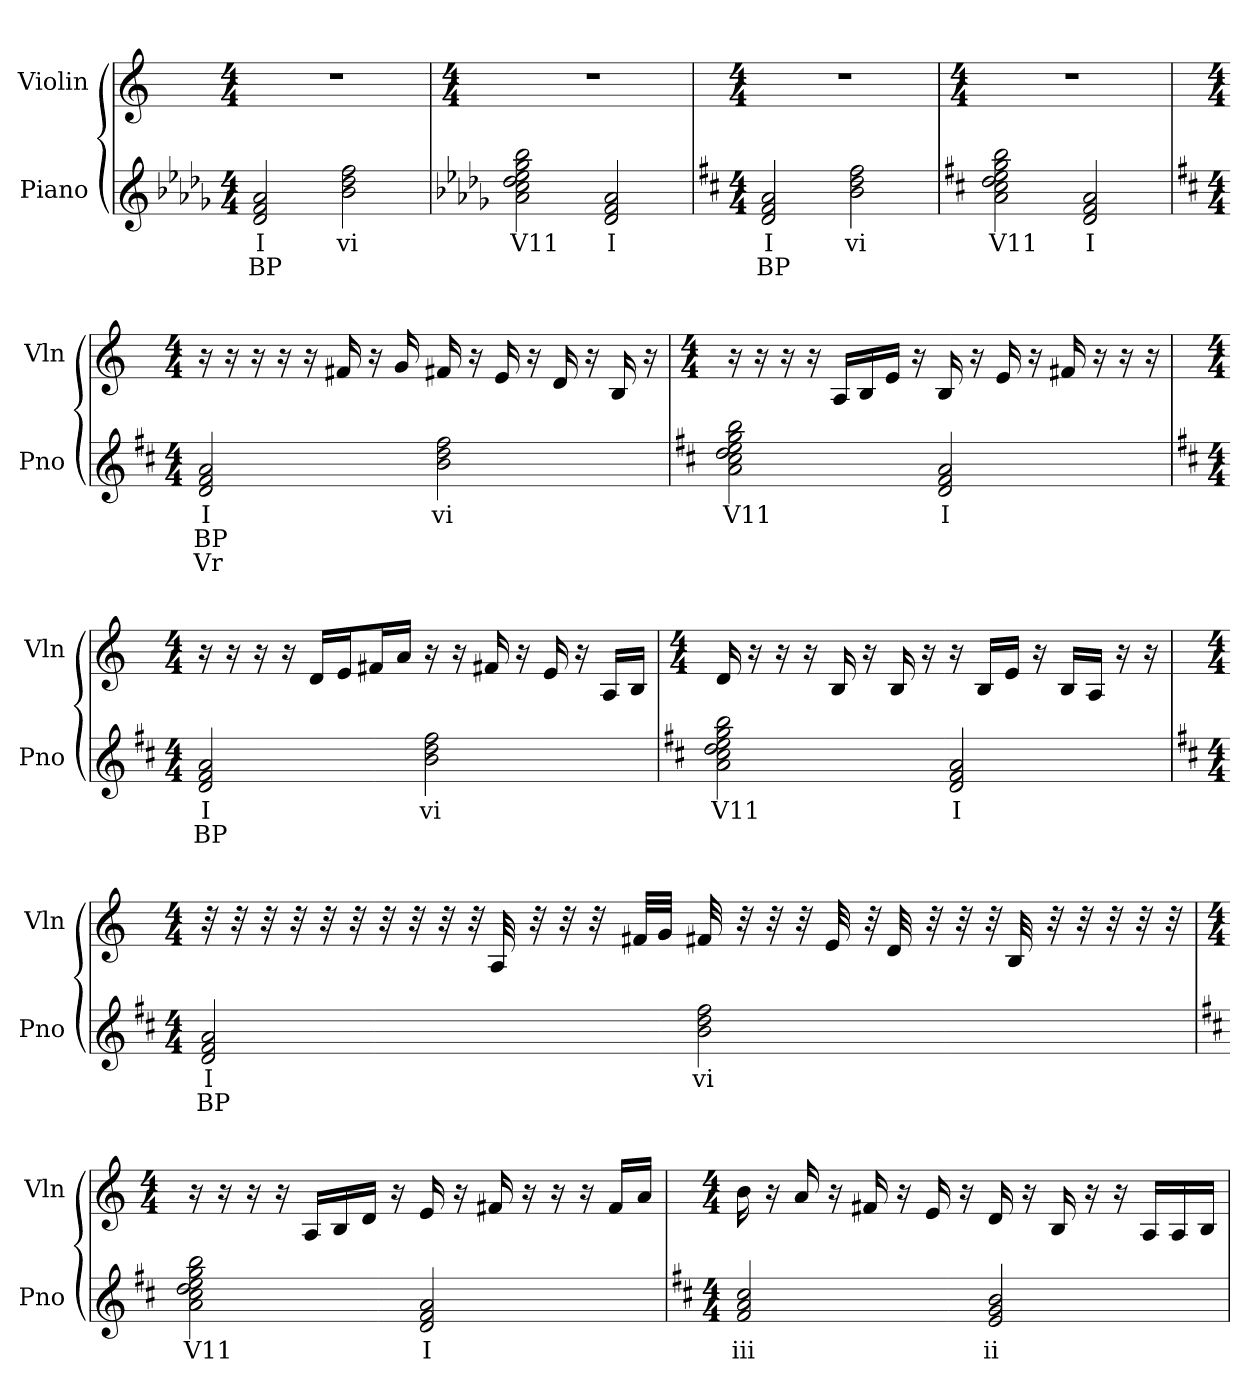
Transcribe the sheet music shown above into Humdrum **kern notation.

**kern	**text	**text	**text	**kern
*part2	*part2	*part2	*part2	*part1
*staff2	*staff2	*staff2	*staff2	*staff1
*I"Piano	*	*	*	*I"Violin
*I'Pno	*	*	*	*I'Vln
*k[b-e-a-d-g-]	*	*	*	*
*D-:	*	*	*	*
*M4/4	*	*	*	*M4/4
=	=	=	=	=
2d- 2f 2a-	I	BP	.	1r
2b- 2dd- 2ff	vi	.	.	.
=	=	=	=	=
*k[b-e-a-d-g-]	*	*	*	*
*D-:	*	*	*	*
*	*	*	*	*M4/4
2a- 2cc 2ee- 2gg- 2bb- 2dd-	V11	.	.	1r
2d- 2f 2a-	I	.	.	.
=	=	=	=	=
*k[f#c#]	*	*	*	*
*D:	*	*	*	*
*M4/4	*	*	*	*M4/4
2d 2f# 2a	I	BP	.	1r
2b 2dd 2ff#	vi	.	.	.
=	=	=	=	=
*k[f#c#]	*	*	*	*
*D:	*	*	*	*
*	*	*	*	*M4/4
2a 2cc# 2ee 2gg 2bb 2dd	V11	.	.	1r
2d 2f# 2a	I	.	.	.
=	=	=	=	=
*k[f#c#]	*	*	*	*
*D:	*	*	*	*
*M4/4	*	*	*	*M4/4
2d 2f# 2a	I	BP	Vr	16r
.	.	.	.	16r
.	.	.	.	16r
.	.	.	.	16r
.	.	.	.	16r
.	.	.	.	16f#X
.	.	.	.	16r
.	.	.	.	16g
2b 2dd 2ff#	vi	.	.	16f#X
.	.	.	.	16r
.	.	.	.	16e
.	.	.	.	16r
.	.	.	.	16d
.	.	.	.	16r
.	.	.	.	16B
.	.	.	.	16r
=	=	=	=	=
*k[f#c#]	*	*	*	*
*D:	*	*	*	*
*	*	*	*	*M4/4
2a 2cc# 2ee 2gg 2bb 2dd	V11	.	.	16r
.	.	.	.	16r
.	.	.	.	16r
.	.	.	.	16r
.	.	.	.	16ALL
.	.	.	.	16B
.	.	.	.	16eJJ
.	.	.	.	16r
2d 2f# 2a	I	.	.	16B
.	.	.	.	16r
.	.	.	.	16e
.	.	.	.	16r
.	.	.	.	16f#X
.	.	.	.	16r
.	.	.	.	16r
.	.	.	.	16r
=	=	=	=	=
*k[f#c#]	*	*	*	*
*D:	*	*	*	*
*M4/4	*	*	*	*M4/4
2d 2f# 2a	I	BP	.	16r
.	.	.	.	16r
.	.	.	.	16r
.	.	.	.	16r
.	.	.	.	16dLL
.	.	.	.	16eJ
.	.	.	.	16f#XL
.	.	.	.	16aJJ
2b 2dd 2ff#	vi	.	.	16r
.	.	.	.	16r
.	.	.	.	16f#X
.	.	.	.	16r
.	.	.	.	16e
.	.	.	.	16r
.	.	.	.	16ALL
.	.	.	.	16BJJ
=	=	=	=	=
*k[f#c#]	*	*	*	*
*D:	*	*	*	*
*	*	*	*	*M4/4
2a 2cc# 2ee 2gg 2bb 2dd	V11	.	.	16d
.	.	.	.	16r
.	.	.	.	16r
.	.	.	.	16r
.	.	.	.	16B
.	.	.	.	16r
.	.	.	.	16B
.	.	.	.	16r
2d 2f# 2a	I	.	.	16r
.	.	.	.	16BLL
.	.	.	.	16eJJ
.	.	.	.	16r
.	.	.	.	16BLL
.	.	.	.	16AJJ
.	.	.	.	16r
.	.	.	.	16r
=	=	=	=	=
*k[f#c#]	*	*	*	*
*D:	*	*	*	*
*M4/4	*	*	*	*M4/4
2d 2f# 2a	I	BP	.	32r
.	.	.	.	32r
.	.	.	.	32r
.	.	.	.	32r
.	.	.	.	32r
.	.	.	.	32r
.	.	.	.	32r
.	.	.	.	32r
.	.	.	.	32r
.	.	.	.	32r
.	.	.	.	32A
.	.	.	.	32r
.	.	.	.	32r
.	.	.	.	32r
.	.	.	.	32f#XLLL
.	.	.	.	32gJJJ
2b 2dd 2ff#	vi	.	.	32f#X
.	.	.	.	32r
.	.	.	.	32r
.	.	.	.	32r
.	.	.	.	32e
.	.	.	.	32r
.	.	.	.	32d
.	.	.	.	32r
.	.	.	.	32r
.	.	.	.	32r
.	.	.	.	32B
.	.	.	.	32r
.	.	.	.	32r
.	.	.	.	32r
.	.	.	.	32r
.	.	.	.	32r
=	=	=	=	=
*k[f#c#]	*	*	*	*
*D:	*	*	*	*
*	*	*	*	*M4/4
2a 2cc# 2ee 2gg 2bb 2dd	V11	.	.	16r
.	.	.	.	16r
.	.	.	.	16r
.	.	.	.	16r
.	.	.	.	16ALL
.	.	.	.	16B
.	.	.	.	16dJJ
.	.	.	.	16r
2d 2f# 2a	I	.	.	16e
.	.	.	.	16r
.	.	.	.	16f#X
.	.	.	.	16r
.	.	.	.	16r
.	.	.	.	16r
.	.	.	.	16f#LL
.	.	.	.	16aJJ
=	=	=	=	=
*k[f#c#]	*	*	*	*
*D:	*	*	*	*
*M4/4	*	*	*	*M4/4
2f# 2a 2cc#	iii	.	.	16b
.	.	.	.	16r
.	.	.	.	16a
.	.	.	.	16r
.	.	.	.	16f#X
.	.	.	.	16r
.	.	.	.	16e
.	.	.	.	16r
2e 2g 2b	ii	.	.	16d
.	.	.	.	16r
.	.	.	.	16B
.	.	.	.	16r
.	.	.	.	16r
.	.	.	.	16ALL
.	.	.	.	16A
.	.	.	.	16BJJ
=	=	=	=	=
*-	*-	*-	*-	*-
